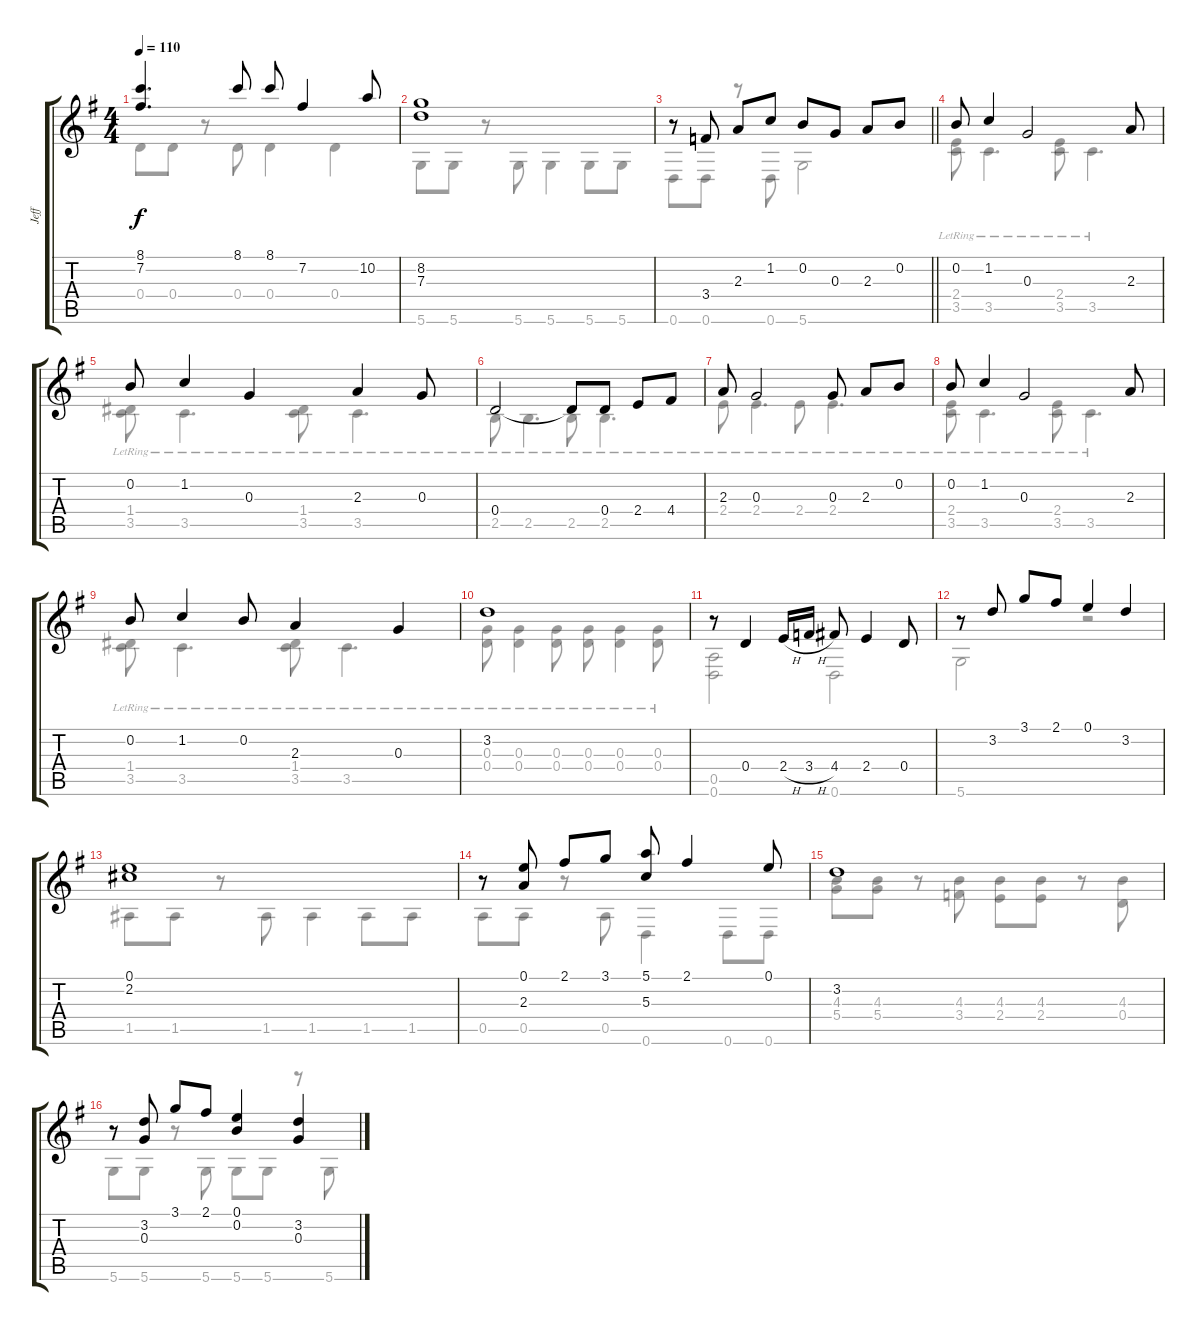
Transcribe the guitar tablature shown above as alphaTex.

\track ("Jeff" "Jeff") {instrument acousticguitarnylon}
\staff {score tabs}
\tuning (E4 B3 G3 D3 A2 D2) {hide}
\voice
\ts (4 4)
\tempo 110
\clef g2
\ks g
(8.1 7.2).4{d dy f} 8.1.8 8.1.8 7.2.4 10.2.8 |
(8.2 7.3).1 |
\barLineRight lightlight
r.8 3.4.8 2.3.8 1.2.8 0.2.8 0.3.8 2.3.8 0.2.8 |
\section ("" "")
0.2.8 1.2.4 0.3.2 2.3.8 |
0.2.8 1.2.4 0.3.4 2.3.4 0.3.8 |
0.4.2 0.4{t}.8 0.4.8 2.4.8 4.4.8 |
2.3.8 0.3.2 0.3.8 2.3.8 0.2.8 |
0.2.8 1.2.4 0.3.2 2.3.8 |
0.2.8 1.2.4 0.2.8 2.3.4 0.3.4 |
3.2.1 |
r.8 0.4.4 2.4{h}.16 3.4{h}.16 4.4.8 2.4.4 0.4.8 |
r.8 3.2.8 3.1.8 2.1.8 0.1.4 3.2.4 |
(0.1 2.2).1 |
r.8 (0.1 2.3).8 2.1.8 3.1.8 (5.1 5.3).8 2.1.4 0.1.8 |
3.2.1 |
r.8 (3.2 0.3).8 3.1.8 2.1.8 (0.1 0.2).4 (3.2 0.3).4
\voice
\clef g2
\ottava regular
\simile none
\ks g
0.4.8{dy f} 0.4.8 r.8 0.4.8 0.4.4 0.4.4 |
5.6.8 5.6.8 r.8 5.6.8 5.6.4 5.6.8 5.6.8 |
\barLineRight lightlight
0.6.8 0.6.8 r.8 0.6.8 5.6.2 |
(2.4{lr} 3.5{lr}).8 3.5{lr}.4{d} (2.4 3.5{lr}).8 3.5{lr}.4{d} |
(1.4{lr} 3.5{lr}).8 3.5{lr}.4{d} (1.4 3.5{lr}).8 3.5{lr}.4{d} |
2.5{lr}.8 2.5{lr}.4{d} 2.5{lr}.8 2.5{lr}.4{d} |
2.4{lr}.8 2.4{lr}.4{d} 2.4{lr}.8 2.4{lr}.4{d} |
(2.4{lr} 3.5{lr}).8 3.5{lr}.4{d} (2.4 3.5{lr}).8 3.5{lr}.4{d} |
(1.4{lr} 3.5{lr}).8 3.5{lr}.4{d} (1.4 3.5{lr}).8 3.5{lr}.4{d} |
(0.3{lr} 0.4{lr}).8 (0.3{lr} 0.4{lr}).4 (0.3{lr} 0.4{lr}).8 (0.3{lr} 0.4{lr}).8 (0.3{lr} 0.4{lr}).4 (0.3{lr} 0.4{lr}).8 |
(0.5 0.6).2 0.6.2 |
5.6.2 r.2 |
1.5.8 1.5.8 r.8 1.5.8 1.5.4 1.5.8 1.5.8 |
0.5.8 0.5.8 r.8 0.5.8 0.6.4 0.6.8 0.6.8 |
(4.3 5.4).8 (4.3 5.4).8 r.8 (4.3 3.4).8 (4.3 2.4).8 (4.3 2.4).8 r.8 (4.3 0.4).8 |
5.6.8 5.6.8 r.8 5.6.8 5.6.8 5.6.8 r.8 5.6.8
